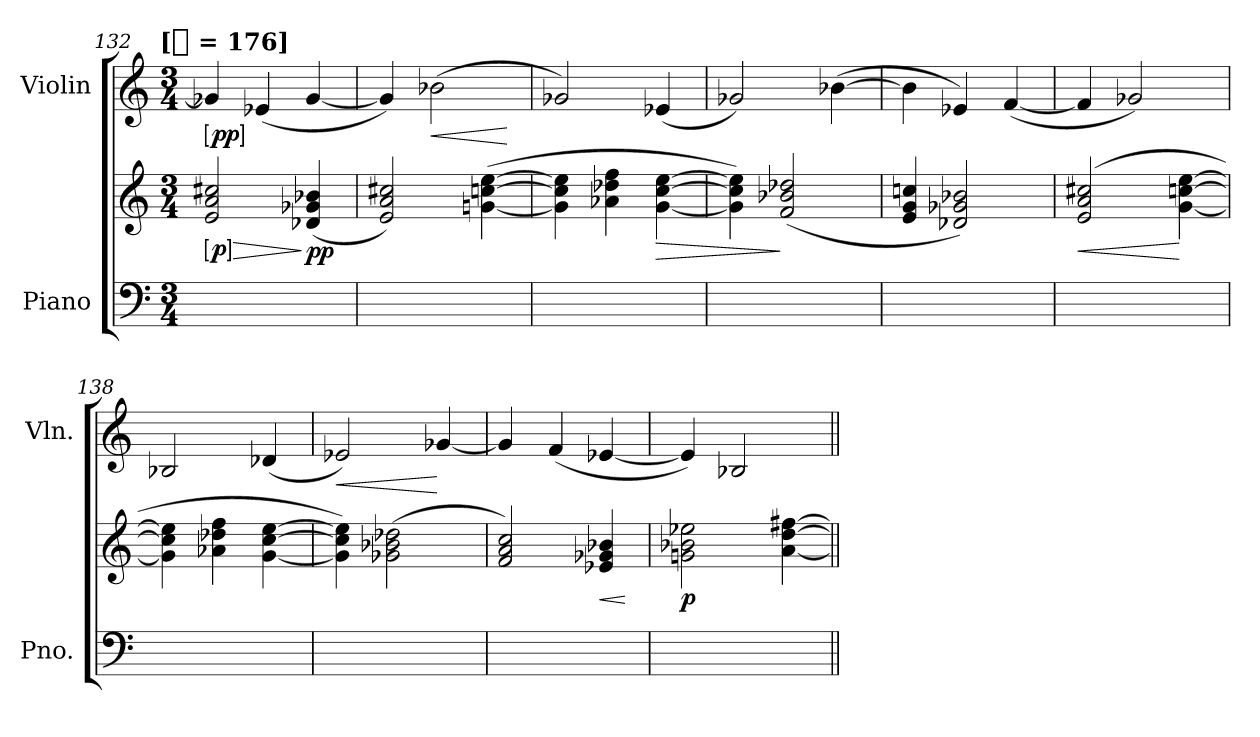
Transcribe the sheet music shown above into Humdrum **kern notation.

**kern	**kern	**dynam	**kern	**dynam
*part2	*part2	*part2	*part1	*part1
*staff3	*staff2	*staff2/3	*staff1	*staff1
*I"Piano	*	*	*I"Violin	*
*I'Pno.	*	*	*I'Vln.	*
*clefF4	*clefG2	*	*clefG2	*
*k[]	*k[]	*	*k[]	*
*C:	*C:	*	*C:	*
!!LO:TX:omd:t=[[quarter] = 176]
*M3/4	*M3/4	*	*M3/4	*
*MM176	*MM176	*	*MM176	*
=132	=132	=132	=132	=132
!	!	!LO:DY:n=1:ed=brack	!	!LO:DY:ed=brack
4ryy	2e 2a 2cc#X	> p	4g-X]	pp
2ryy	.	.	(4e-X	.
.	(4d-X 4g-X 4b-X	] pp	[4g-	.
=133	=133	=133	=133	=133
4ryy	2e 2a 2cc#X)	.	4g-])	.
!	!	!	!	!LO:HP:b
2ryy	.	.	(2b-X	<
.	([4gn [4ccn [4ee	.	.	.
.	.	.	.	[
=134	=134	=134	=134	=134
4ryy	4g] 4cc] 4ee]	.	2g-X)	.
2ryy	4a-X 4dd-X 4ff	.	.	.
.	[4g [4cc [4ee	>	(4e-X	.
=135	=135	=135	=135	=135
4ryy	4g] 4cc] 4ee])	.	2g-X)	.
2ryy	(2f 2b-X 2dd-X	]	.	.
.	.	.	([4b-X	.
=136	=136	=136	=136	=136
4ryy	4e 4g 4ccn	.	4b-]	.
2ryy	2d-X 2g-X 2b-X)	.	4e-X)	.
.	.	.	([4f	.
=137	=137	=137	=137	=137
4ryy	(2e 2a 2cc#X	<	4f]	.
2ryy	.	.	2g-X)	.
.	[4g [4ccn [4ee	[	.	.
=138	=138	=138	=138	=138
4ryy	4g] 4cc] 4ee]	.	2B-X	.
2ryy	4a-X 4dd-X 4ff	.	.	.
.	[4g [4cc [4ee	.	(4d-X	.
=139	=139	=139	=139	=139
!	!	!	!	!LO:HP:b
4ryy	4g] 4cc] 4ee])	.	2e-X)	<
2ryy	(2g-X 2b-X 2dd-X	.	.	.
.	.	.	[4g-X	[
=140	=140	=140	=140	=140
4ryy	2f 2a 2cc)	.	4g-]	.
2ryy	.	.	(4f	.
.	4e-X 4g-X 4b-X	<	[4e-X	.
.	.	[	.	.
=141	=141	=141	=141	=141
4ryy	2gn 2b-X 2ee-X	p	4e-])	.
2ryy	.	.	2B-X	.
.	[4a [4dd [4ff#X	.	.	.
=||	=||	=||	=||	=||
*-	*-	*-	*-	*-
